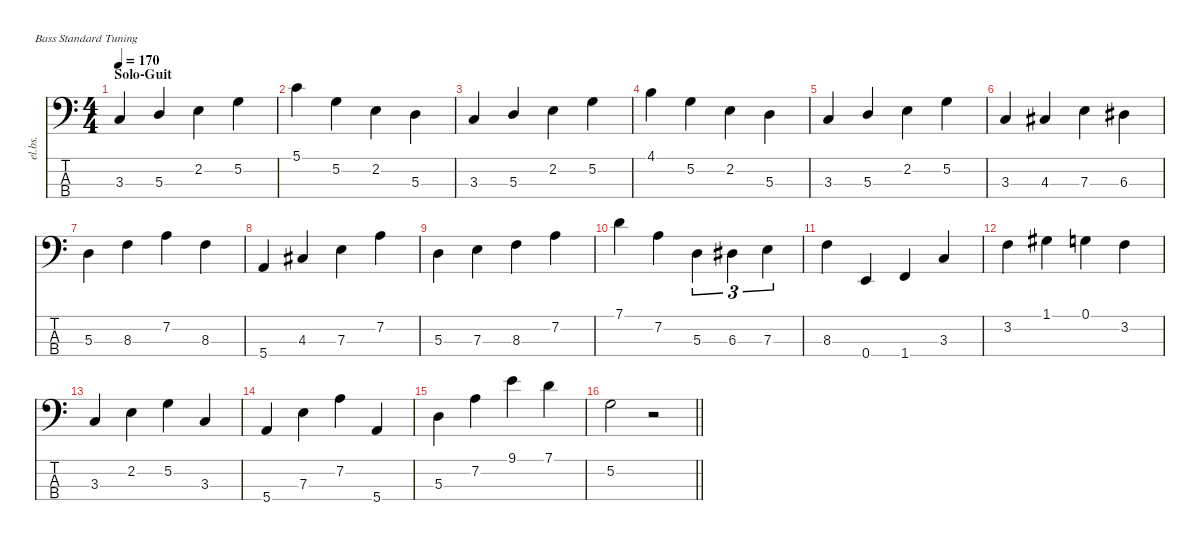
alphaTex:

\defaultSystemsLayout 4
\hideDynamics
\bracketExtendMode nobrackets
\otherSystemsTrackNameOrientation horizontal
\track ("Bass" "el.bs.") {instrument electricbassfinger}
\staff {score tabs}
\tuning (G2 D2 A1 E1)
\ts (4 4)
\section ("" "Solo-Guit")
\tempo 170
\clef f4
\ks c
3.3.4{dy f beam Up} 5.3.4{beam Up} 2.2.4{beam Down} 5.2.4{beam Down} |
5.1.4{beam Down} 5.2.4{beam Down} 2.2.4{beam Down} 5.3.4{beam Down} |
3.3.4{beam Up} 5.3.4{beam Up} 2.2.4{beam Down} 5.2.4{beam Down} |
4.1.4{beam Down} 5.2.4{beam Down} 2.2.4{beam Down} 5.3.4{beam Down} |
3.3.4{beam Up} 5.3.4{beam Up} 2.2.4{beam Down} 5.2.4{beam Down} |
3.3.4{beam Up} 4.3{acc #}.4{beam Up} 7.3.4{beam Down} 6.3{acc #}.4{beam Down} |
5.3.4{beam Down} 8.3.4{beam Down} 7.2.4{beam Down} 8.3.4{beam Down} |
5.4.4{beam Up} 4.3{acc #}.4{beam Up} 7.3.4{beam Down} 7.2.4{beam Down} |
5.3.4{beam Down} 7.3.4{beam Down} 8.3.4{beam Down} 7.2.4{beam Down} |
7.1.4{beam Down} 7.2.4{beam Down} 5.3.4{tu (3 2) beam Down} 6.3{acc #}.4{tu (3 2) beam Down} 7.3.4{tu (3 2) beam Down} |
8.3.4{beam Down} 0.4.4{beam Up} 1.4.4{beam Up} 3.3.4{beam Up} |
3.2.4{beam Down} 1.1{acc #}.4{beam Down} 0.1.4{beam Down} 3.2.4{beam Down} |
3.3.4{beam Up} 2.2.4{beam Down} 5.2.4{beam Down} 3.3.4{beam Up} |
5.4.4{beam Up} 7.3.4{beam Down} 7.2.4{beam Down} 5.4.4{beam Up} |
5.3.4{beam Down} 7.2.4{beam Down} 9.1.4{beam Down} 7.1.4{beam Down} |
\barLineRight lightlight
5.2.2{beam Down} r.2{beam Down}
